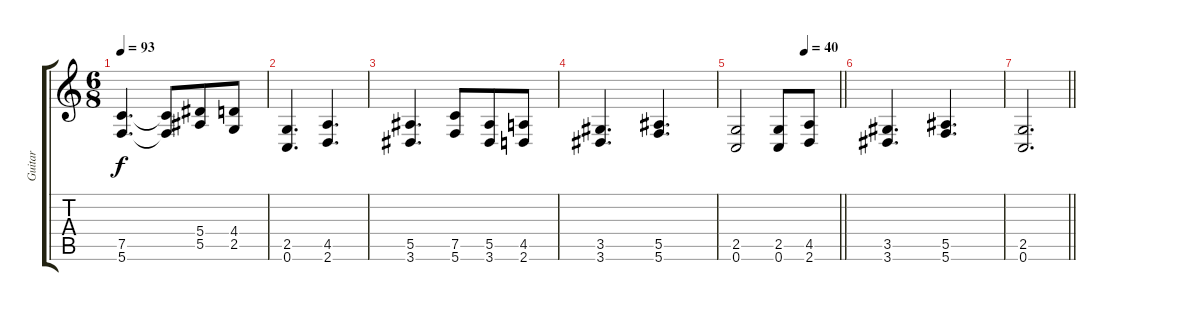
\track ("Guitar" "Guitar") {instrument distortionguitar}
\staff {score tabs}
\tuning (C4 G3 Eb3 Bb2 F2 C2) {hide}
\ts (6 8)
\tempo 93
\clef g2
\ks c
(7.5 5.6).4{d dy f} (7.5{t} 5.6{t}).8 (5.4 5.5).8 (4.4 2.5).8 |
(2.5 0.6).4{d} (4.5 2.6).4{d} |
(5.5 3.6).4{d} (7.5 5.6).8 (5.5 3.6).8 (4.5 2.6).8 |
(3.5 3.6).4{d} (5.5 5.6).4{d} |
\tempo (40 0.6666666666666666)
\barLineRight lightlight
(2.5 0.6).2 (2.5 0.6).8 (4.5 2.6).8 |
(3.5 3.6).4{d} (5.5 5.6).4{d} |
\barLineRight lightlight
(2.5 0.6).2{d}
